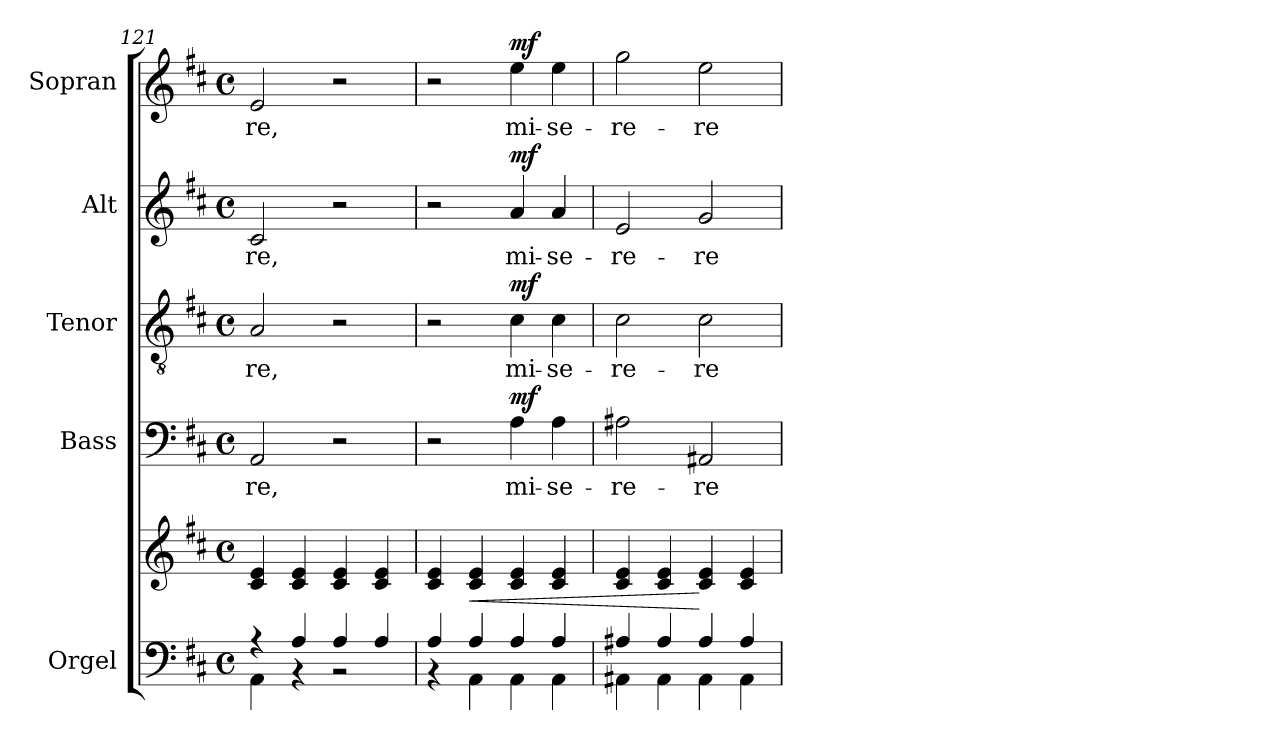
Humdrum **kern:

**kern	**kern	**dynam	**kern	**text	**dynam	**kern	**text	**dynam	**kern	**text	**dynam	**kern	**text	**dynam
*part5	*part5	*part5	*part4	*part4	*part4	*part3	*part3	*part3	*part2	*part2	*part2	*part1	*part1	*part1
*staff6	*staff5	*staff5/6	*staff4	*staff4	*staff4	*staff3	*staff3	*staff3	*staff2	*staff2	*staff2	*staff1	*staff1	*staff1
*I"Orgel	*	*	*I"Bass	*	*	*I"Tenor	*	*	*I"Alt	*	*	*I"Sopran	*	*
*I'Org.	*	*	*I'B.	*	*	*I'T.	*	*	*I'A.	*	*	*I'S.	*	*
!!LO:PB:g=z
*clefF4	*clefG2	*	*clefF4	*	*	*clefGv2	*	*	*clefG2	*	*	*clefG2	*	*
*k[f#c#]	*k[f#c#]	*	*k[f#c#]	*	*	*k[f#c#]	*	*	*k[f#c#]	*	*	*k[f#c#]	*	*
*D:	*D:	*	*D:	*	*	*D:	*	*	*D:	*	*	*D:	*	*
*M4/4	*M4/4	*	*M4/4	*	*	*M4/4	*	*	*M4/4	*	*	*M4/4	*	*
*met(c)	*met(c)	*	*met(c)	*	*	*met(c)	*	*	*met(c)	*	*	*met(c)	*	*
=121	=121	=121	=121	=121	=121	=121	=121	=121	=121	=121	=121	=121	=121	=121
*^	*	*	*	*	*	*	*	*	*	*	*	*	*	*
!	!	!	!	!	!LO:LY:b	!	!	!LO:LY:b	!	!	!LO:LY:b	!	!	!LO:LY:b	!
4rG	4AA\	4c#/ 4e/	.	2AA/	-re,	.	2A/	-re,	.	2c#/	-re,	.	2e/	-re,	.
4A/	4rBB	4c#/ 4e/	.	.	.	.	.	.	.	.	.	.	.	.	.
4A/	2rBB	4c#/ 4e/	.	2r	.	.	2r	.	.	2r	.	.	2r	.	.
4A/	.	4c#/ 4e/	.	.	.	.	.	.	.	.	.	.	.	.	.
=122	=122	=122	=122	=122	=122	=122	=122	=122	=122	=122	=122	=122	=122	=122	=122
4A/	4rBB	4c#/ 4e/	.	2r	.	.	2r	.	.	2r	.	.	2r	.	.
!	!	!	!LO:HP:b	!	!	!	!	!	!	!	!	!	!	!	!
4A/	4AA\	4c#/ 4e/	<	.	.	.	.	.	.	.	.	.	.	.	.
!	!	!	!	!	!LO:LY:b	!LO:DY:a	!	!LO:LY:b	!LO:DY:a	!	!LO:LY:b	!LO:DY:a	!	!LO:LY:b	!LO:DY:a
4A/	4AA\	4c#/ 4e/	.	4A\	mi-	mf	4c#\	mi-	mf	4a/	mi-	mf	4ee\	mi-	mf
!	!	!	!	!	!LO:LY:b	!	!	!LO:LY:b	!	!	!LO:LY:b	!	!	!LO:LY:b	!
4A/	4AA\	4c#/ 4e/	.	4A\	-se-	.	4c#\	-se-	.	4a/	-se-	.	4ee\	-se-	.
=123	=123	=123	=123	=123	=123	=123	=123	=123	=123	=123	=123	=123	=123	=123	=123
!	!	!	!	!	!LO:LY:b	!	!	!LO:LY:b	!	!	!LO:LY:b	!	!	!LO:LY:b	!
4A#X/	4AA#X\	4c#/ 4e/	.	2A#X\	-re-	.	2c#\	-re-	.	2e/	-re-	.	2gg\	-re-	.
4A#/	4AA#\	4c#/ 4e/	.	.	.	.	.	.	.	.	.	.	.	.	.
!	!	!	!	!	!LO:LY:b	!	!	!LO:LY:b	!	!	!LO:LY:b	!	!	!LO:LY:b	!
4A#/	4AA#\	4c#/ 4e/	[	2AA#X/	-re	.	2c#\	-re	.	2g/	-re	.	2ee\	-re	.
4A#/	4AA#\	4c#/ 4e/	.	.	.	.	.	.	.	.	.	.	.	.	.
*v	*v	*	*	*	*	*	*	*	*	*	*	*	*	*	*
=	=	=	=	=	=	=	=	=	=	=	=	=	=	=
*-	*-	*-	*-	*-	*-	*-	*-	*-	*-	*-	*-	*-	*-	*-
